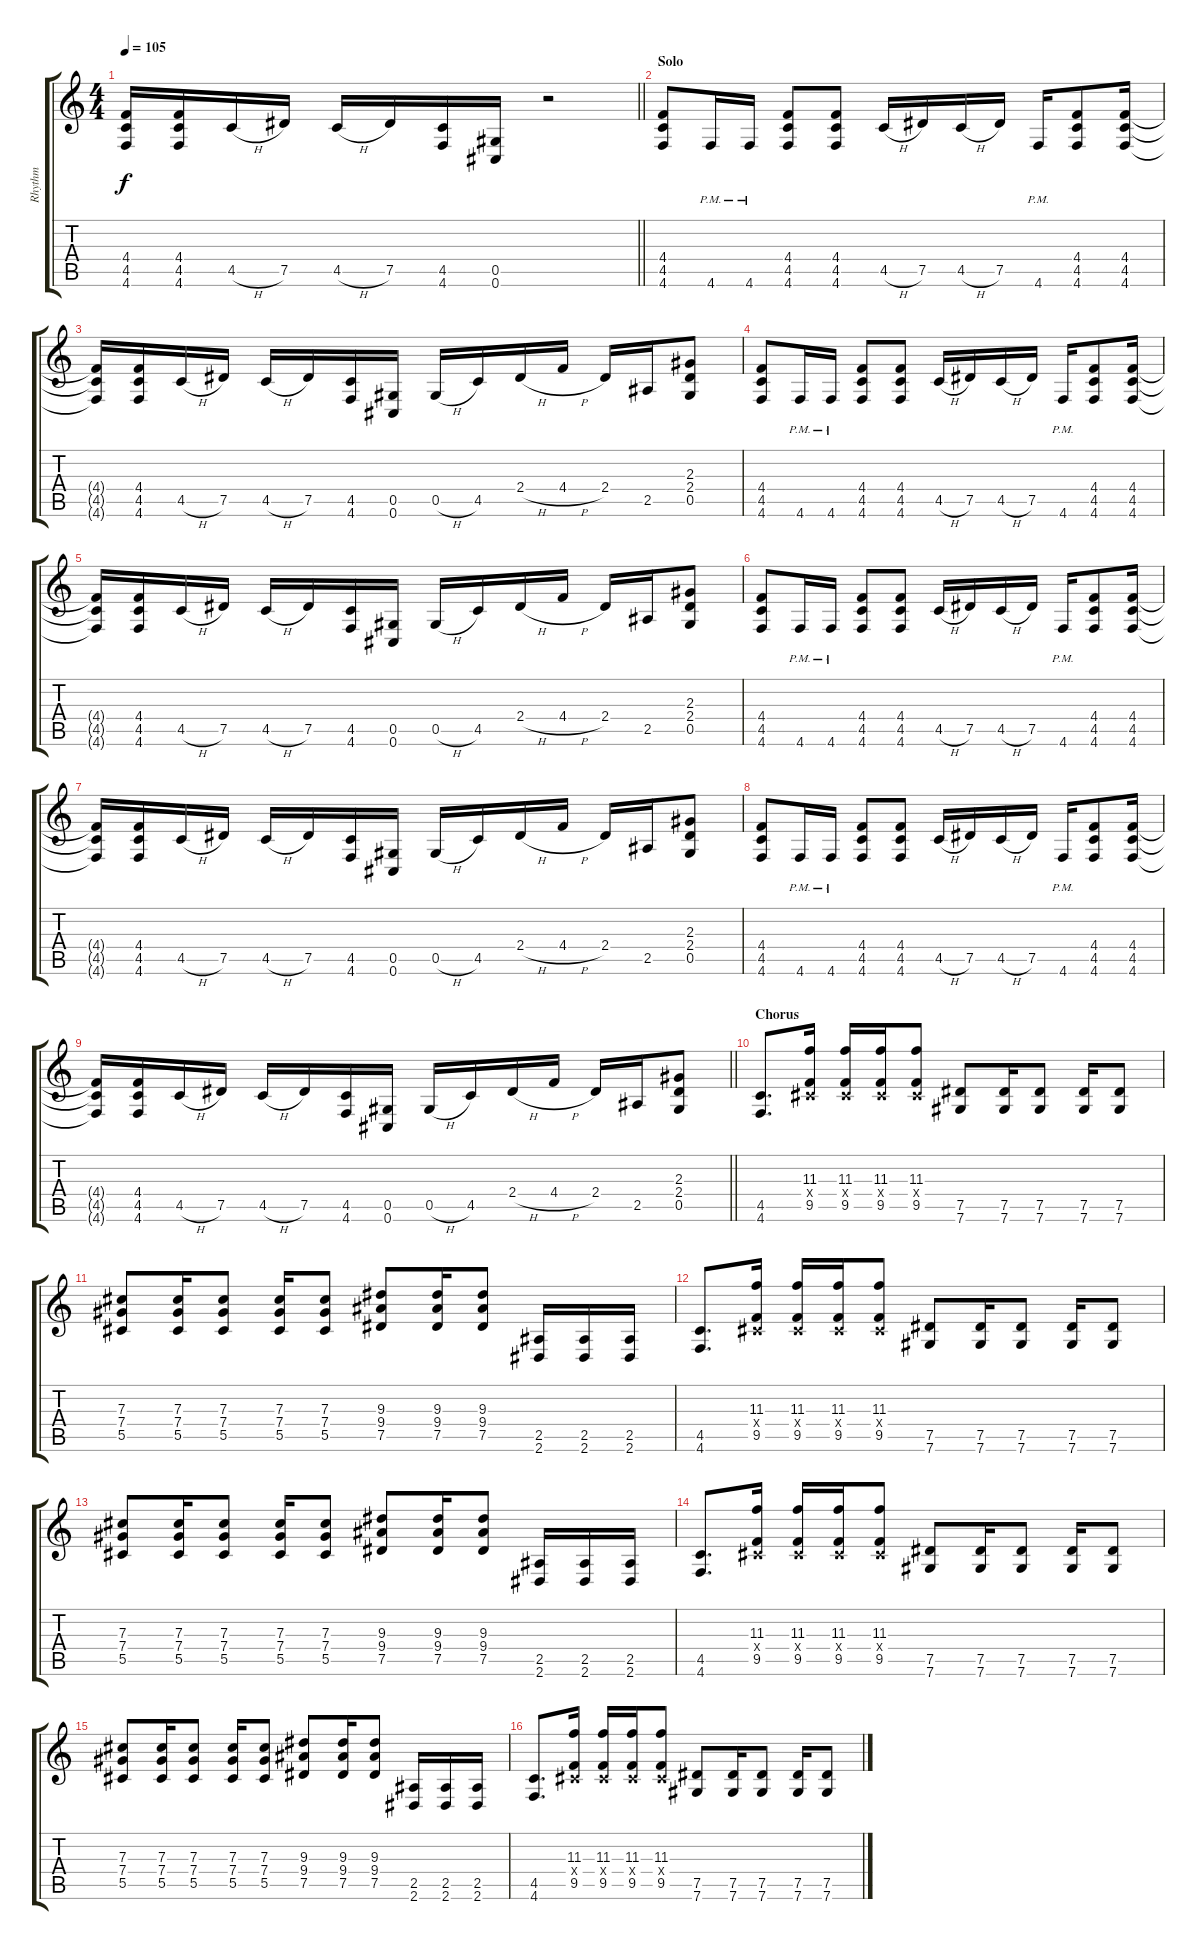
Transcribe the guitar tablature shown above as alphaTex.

\track ("Rhythm" "Rhythm") {instrument distortionguitar}
\staff {score tabs}
\tuning (Eb4 Bb3 Gb3 Db3 Ab2 Db2) {hide}
\ts (4 4)
\tempo 105
\clef g2
\barLineRight lightlight
\ks c
(4.4{t} 4.5{t} 4.6{t}).16{dy f} (4.4 4.5 4.6).16 4.5{h}.16 7.5.16 4.5{h}.16 7.5.16 (4.5 4.6).16 (0.5 0.6).16 r.2 |
\section ("" "Solo")
(4.4 4.5 4.6).8 4.6{pm}.16 4.6{pm}.16 (4.4 4.5 4.6).8 (4.4 4.5 4.6).8 4.5{h}.16 7.5.16 4.5{h}.16 7.5.16 4.6{pm}.16 (4.4 4.5 4.6).8 (4.4 4.5 4.6).16 |
(4.4{t} 4.5{t} 4.6{t}).16 (4.4 4.5 4.6).16 4.5{h}.16 7.5.16 4.5{h}.16 7.5.16 (4.5 4.6).16 (0.5 0.6).16 0.5{h}.16 4.5.16 2.4{h}.16 4.4{h}.16 2.4.16 2.5.16 (2.3 2.4 0.5).8 |
(4.4 4.5 4.6).8 4.6{pm}.16 4.6{pm}.16 (4.4 4.5 4.6).8 (4.4 4.5 4.6).8 4.5{h}.16 7.5.16 4.5{h}.16 7.5.16 4.6{pm}.16 (4.4 4.5 4.6).8 (4.4 4.5 4.6).16 |
(4.4{t} 4.5{t} 4.6{t}).16 (4.4 4.5 4.6).16 4.5{h}.16 7.5.16 4.5{h}.16 7.5.16 (4.5 4.6).16 (0.5 0.6).16 0.5{h}.16 4.5.16 2.4{h}.16 4.4{h}.16 2.4.16 2.5.16 (2.3 2.4 0.5).8 |
(4.4 4.5 4.6).8 4.6{pm}.16 4.6{pm}.16 (4.4 4.5 4.6).8 (4.4 4.5 4.6).8 4.5{h}.16 7.5.16 4.5{h}.16 7.5.16 4.6{pm}.16 (4.4 4.5 4.6).8 (4.4 4.5 4.6).16 |
(4.4{t} 4.5{t} 4.6{t}).16 (4.4 4.5 4.6).16 4.5{h}.16 7.5.16 4.5{h}.16 7.5.16 (4.5 4.6).16 (0.5 0.6).16 0.5{h}.16 4.5.16 2.4{h}.16 4.4{h}.16 2.4.16 2.5.16 (2.3 2.4 0.5).8 |
(4.4 4.5 4.6).8 4.6{pm}.16 4.6{pm}.16 (4.4 4.5 4.6).8 (4.4 4.5 4.6).8 4.5{h}.16 7.5.16 4.5{h}.16 7.5.16 4.6{pm}.16 (4.4 4.5 4.6).8 (4.4 4.5 4.6).16 |
\barLineRight lightlight
(4.4{t} 4.5{t} 4.6{t}).16 (4.4 4.5 4.6).16 4.5{h}.16 7.5.16 4.5{h}.16 7.5.16 (4.5 4.6).16 (0.5 0.6).16 0.5{h}.16 4.5.16 2.4{h}.16 4.4{h}.16 2.4.16 2.5.16 (2.3 2.4 0.5).8 |
\section ("" "Chorus")
(4.5 4.6).8{d} (11.3 0.4{x} 9.5).16 (11.3 0.4{x} 9.5).16 (11.3 0.4{x} 9.5).16 (11.3 0.4{x} 9.5).8 (7.5 7.6).8 (7.5 7.6).16 (7.5 7.6).8 (7.5 7.6).16 (7.5 7.6).8 |
(7.3 7.4 5.5).8 (7.3 7.4 5.5).16 (7.3 7.4 5.5).8 (7.3 7.4 5.5).16 (7.3 7.4 5.5).8 (9.3 9.4 7.5).8 (9.3 9.4 7.5).16 (9.3 9.4 7.5).8 (2.5 2.6).16 (2.5 2.6).16 (2.5 2.6).16 |
(4.5 4.6).8{d} (11.3 0.4{x} 9.5).16 (11.3 0.4{x} 9.5).16 (11.3 0.4{x} 9.5).16 (11.3 0.4{x} 9.5).8 (7.5 7.6).8 (7.5 7.6).16 (7.5 7.6).8 (7.5 7.6).16 (7.5 7.6).8 |
(7.3 7.4 5.5).8 (7.3 7.4 5.5).16 (7.3 7.4 5.5).8 (7.3 7.4 5.5).16 (7.3 7.4 5.5).8 (9.3 9.4 7.5).8 (9.3 9.4 7.5).16 (9.3 9.4 7.5).8 (2.5 2.6).16 (2.5 2.6).16 (2.5 2.6).16 |
(4.5 4.6).8{d} (11.3 0.4{x} 9.5).16 (11.3 0.4{x} 9.5).16 (11.3 0.4{x} 9.5).16 (11.3 0.4{x} 9.5).8 (7.5 7.6).8 (7.5 7.6).16 (7.5 7.6).8 (7.5 7.6).16 (7.5 7.6).8 |
(7.3 7.4 5.5).8 (7.3 7.4 5.5).16 (7.3 7.4 5.5).8 (7.3 7.4 5.5).16 (7.3 7.4 5.5).8 (9.3 9.4 7.5).8 (9.3 9.4 7.5).16 (9.3 9.4 7.5).8 (2.5 2.6).16 (2.5 2.6).16 (2.5 2.6).16 |
(4.5 4.6).8{d} (11.3 0.4{x} 9.5).16 (11.3 0.4{x} 9.5).16 (11.3 0.4{x} 9.5).16 (11.3 0.4{x} 9.5).8 (7.5 7.6).8 (7.5 7.6).16 (7.5 7.6).8 (7.5 7.6).16 (7.5 7.6).8
